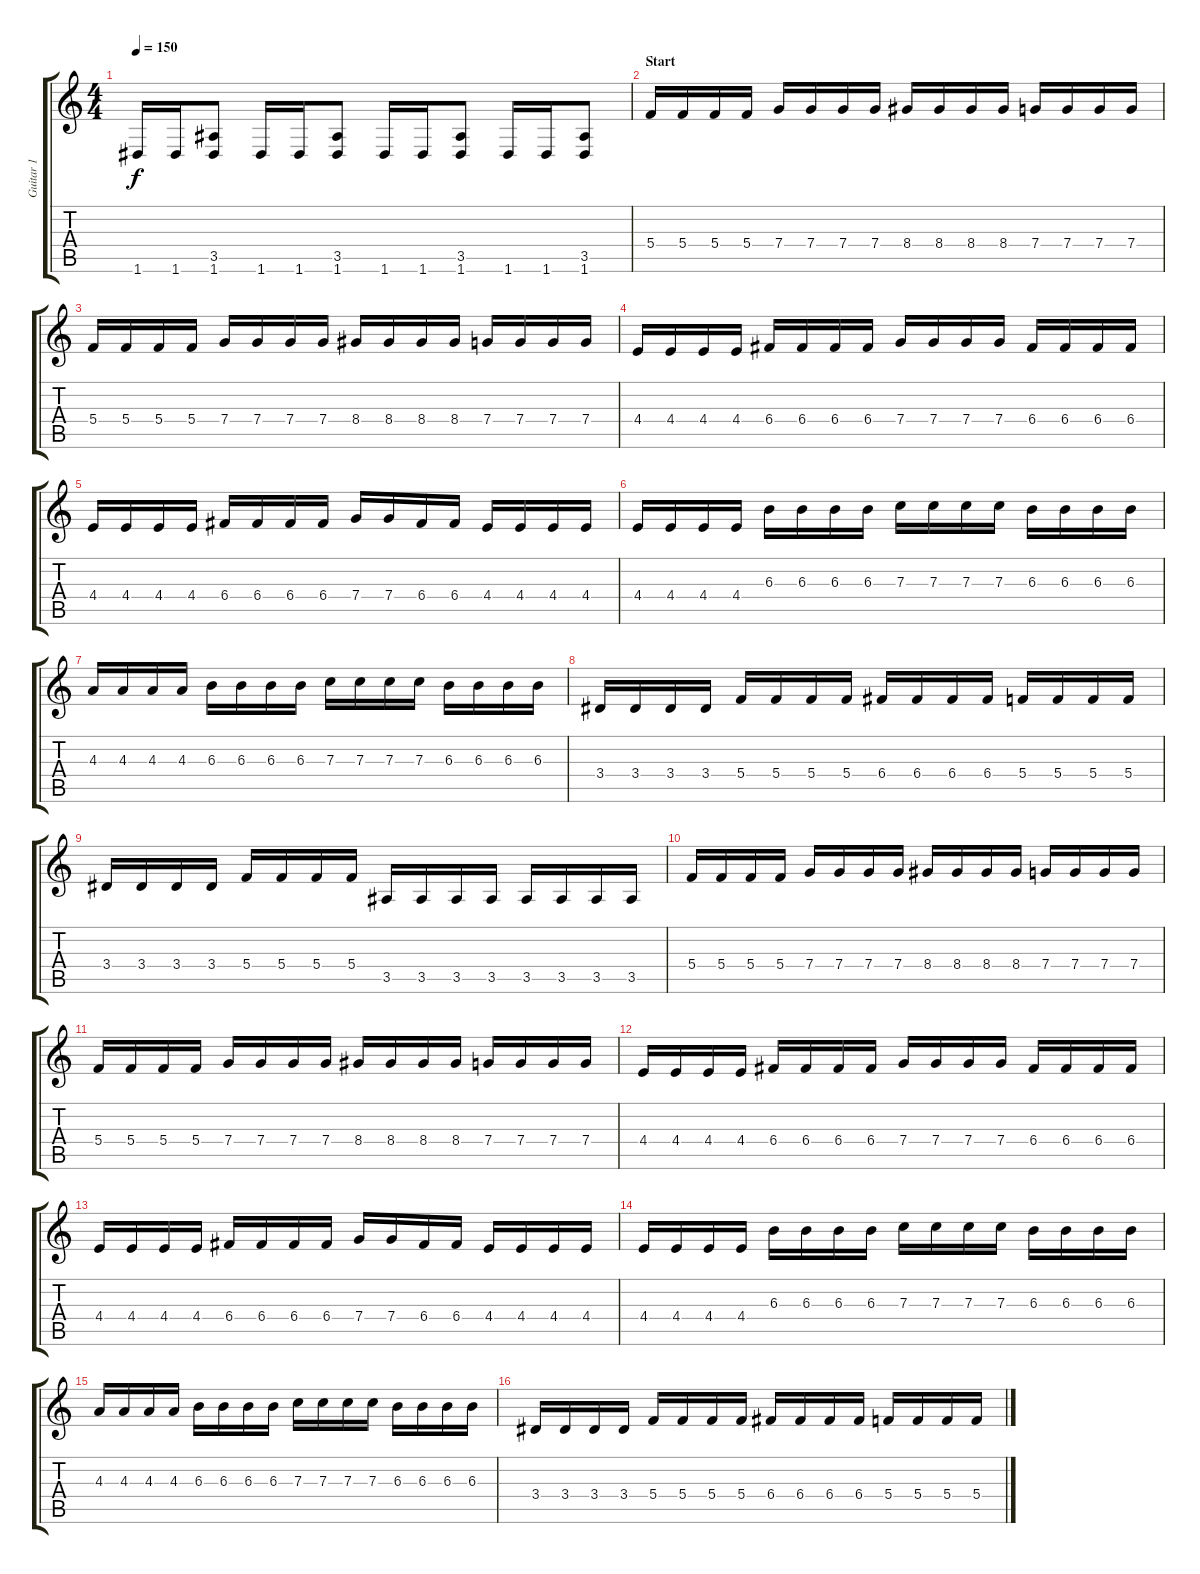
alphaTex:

\track ("Guitar 1" "Guitar 1") {instrument distortionguitar}
\staff {score tabs}
\tuning (D4 A3 F3 C3 G2 D2) {hide}
\ts (4 4)
\tempo 150
\clef g2
\ks c
1.6.16{dy f} 1.6.16 (3.5 1.6).8 1.6.16 1.6.16 (3.5 1.6).8 1.6.16 1.6.16 (3.5 1.6).8 1.6.16 1.6.16 (3.5 1.6).8 |
\section ("" "Start")
5.4.16 5.4.16 5.4.16 5.4.16 7.4.16 7.4.16 7.4.16 7.4.16 8.4.16 8.4.16 8.4.16 8.4.16 7.4.16 7.4.16 7.4.16 7.4.16 |
5.4.16 5.4.16 5.4.16 5.4.16 7.4.16 7.4.16 7.4.16 7.4.16 8.4.16 8.4.16 8.4.16 8.4.16 7.4.16 7.4.16 7.4.16 7.4.16 |
4.4.16 4.4.16 4.4.16 4.4.16 6.4.16 6.4.16 6.4.16 6.4.16 7.4.16 7.4.16 7.4.16 7.4.16 6.4.16 6.4.16 6.4.16 6.4.16 |
4.4.16 4.4.16 4.4.16 4.4.16 6.4.16 6.4.16 6.4.16 6.4.16 7.4.16 7.4.16 6.4.16 6.4.16 4.4.16 4.4.16 4.4.16 4.4.16 |
4.4.16 4.4.16 4.4.16 4.4.16 6.3.16 6.3.16 6.3.16 6.3.16 7.3.16 7.3.16 7.3.16 7.3.16 6.3.16 6.3.16 6.3.16 6.3.16 |
4.3.16 4.3.16 4.3.16 4.3.16 6.3.16 6.3.16 6.3.16 6.3.16 7.3.16 7.3.16 7.3.16 7.3.16 6.3.16 6.3.16 6.3.16 6.3.16 |
3.4.16 3.4.16 3.4.16 3.4.16 5.4.16 5.4.16 5.4.16 5.4.16 6.4.16 6.4.16 6.4.16 6.4.16 5.4.16 5.4.16 5.4.16 5.4.16 |
3.4.16 3.4.16 3.4.16 3.4.16 5.4.16 5.4.16 5.4.16 5.4.16 3.5.16 3.5.16 3.5.16 3.5.16 3.5.16 3.5.16 3.5.16 3.5.16 |
5.4.16 5.4.16 5.4.16 5.4.16 7.4.16 7.4.16 7.4.16 7.4.16 8.4.16 8.4.16 8.4.16 8.4.16 7.4.16 7.4.16 7.4.16 7.4.16 |
5.4.16 5.4.16 5.4.16 5.4.16 7.4.16 7.4.16 7.4.16 7.4.16 8.4.16 8.4.16 8.4.16 8.4.16 7.4.16 7.4.16 7.4.16 7.4.16 |
4.4.16 4.4.16 4.4.16 4.4.16 6.4.16 6.4.16 6.4.16 6.4.16 7.4.16 7.4.16 7.4.16 7.4.16 6.4.16 6.4.16 6.4.16 6.4.16 |
4.4.16 4.4.16 4.4.16 4.4.16 6.4.16 6.4.16 6.4.16 6.4.16 7.4.16 7.4.16 6.4.16 6.4.16 4.4.16 4.4.16 4.4.16 4.4.16 |
4.4.16 4.4.16 4.4.16 4.4.16 6.3.16 6.3.16 6.3.16 6.3.16 7.3.16 7.3.16 7.3.16 7.3.16 6.3.16 6.3.16 6.3.16 6.3.16 |
4.3.16 4.3.16 4.3.16 4.3.16 6.3.16 6.3.16 6.3.16 6.3.16 7.3.16 7.3.16 7.3.16 7.3.16 6.3.16 6.3.16 6.3.16 6.3.16 |
3.4.16 3.4.16 3.4.16 3.4.16 5.4.16 5.4.16 5.4.16 5.4.16 6.4.16 6.4.16 6.4.16 6.4.16 5.4.16 5.4.16 5.4.16 5.4.16
